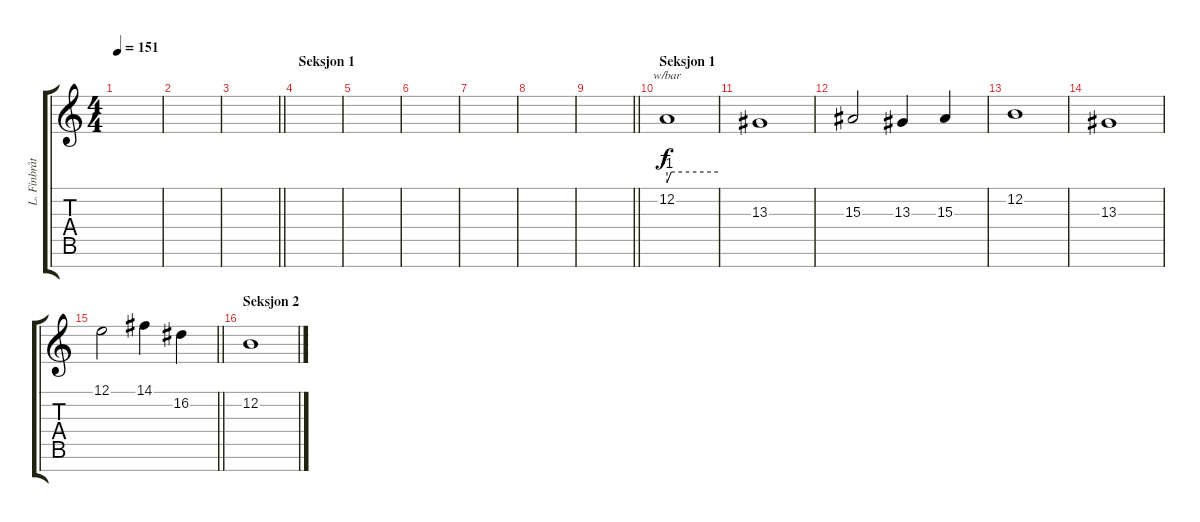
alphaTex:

\track ("L. Finbråten" "L. Finbråt") {instrument acousticgrandpiano}
\staff {score tabs}
\tuning (E4 B3 G3 D3 A2 E2 B1) {hide}
\ts (4 4)
\tempo 151
\clef g2
\ks c
|
|
\barLineRight lightlight
|
\section ("" "Seksjon 1")
|
|
|
|
|
\barLineRight lightlight
|
\section ("" "Seksjon 1")
12.2.1{tbe (custom default 0 -4 5 0 60 0) volume 8 instrument distortionguitar} |
13.3.1 |
15.3.2 13.3.4 15.3.4 |
12.2.1 |
13.3.1 |
\barLineRight lightlight
12.1.2 14.1.4 16.2.4 |
\section ("" "Seksjon 2")
12.2.1
